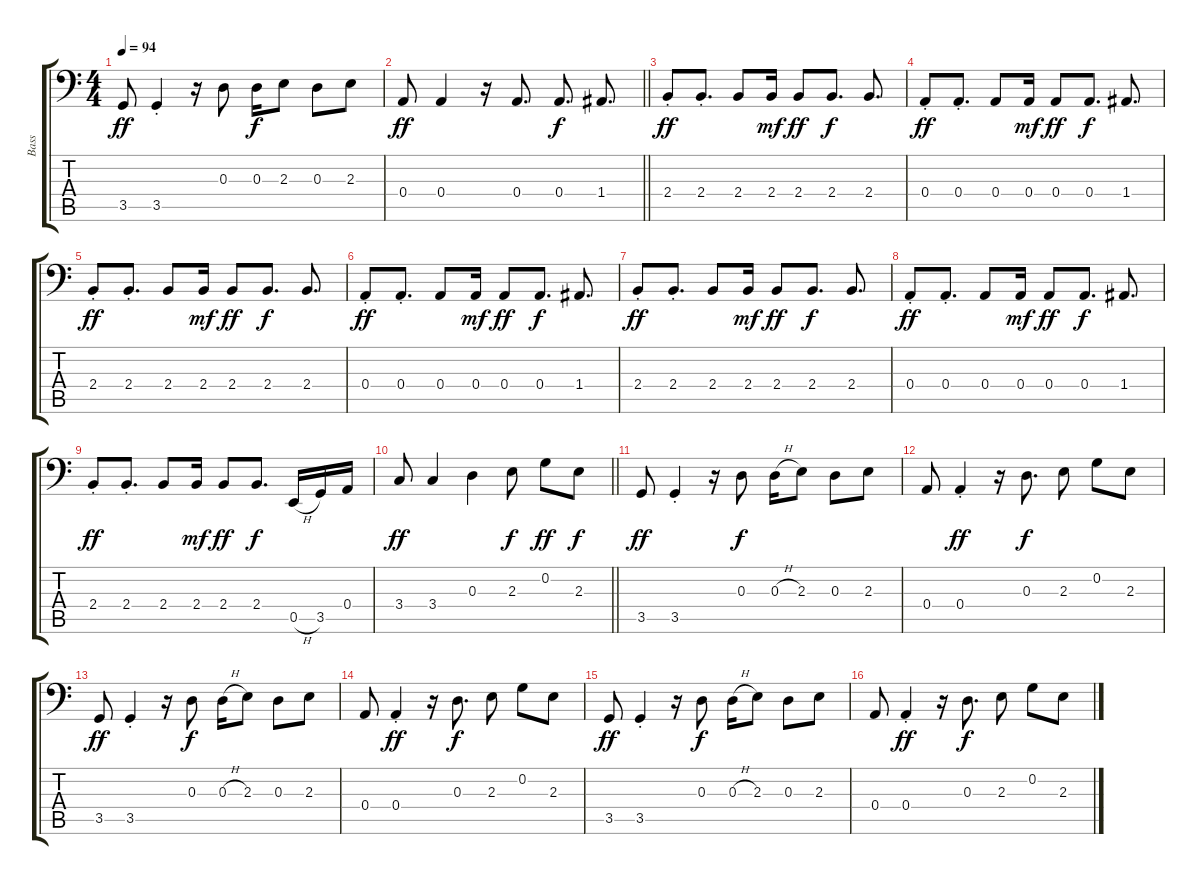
\track ("Bass" "Bass") {instrument electricbassfinger}
\staff {score tabs}
\tuning (C3 G2 D2 A1 E1 B0) {hide}
\ts (4 4)
\tempo 94
\clef f4
\ks c
3.5.8{dy ff} 3.5{st}.4 r.16 0.3.8 0.3.16{dy f} 2.3.8 0.3.8 2.3.8 |
\barLineRight lightlight
0.4.8{dy ff} 0.4.4 r.16 0.4.8{d} 0.4.8{d dy f} 1.4.8{d} |
2.4{st}.8{dy ff} 2.4{st}.8{d} 2.4.8 2.4.16{dy mf} 2.4.8{dy ff} 2.4.8{d dy f} 2.4.8{d} |
0.4{st}.8{dy ff} 0.4{st}.8{d} 0.4.8 0.4.16{dy mf} 0.4.8{dy ff} 0.4.8{d dy f} 1.4.8{d} |
2.4{st}.8{dy ff} 2.4{st}.8{d} 2.4.8 2.4.16{dy mf} 2.4.8{dy ff} 2.4.8{d dy f} 2.4.8{d} |
0.4{st}.8{dy ff} 0.4{st}.8{d} 0.4.8 0.4.16{dy mf} 0.4.8{dy ff} 0.4.8{d dy f} 1.4.8{d} |
2.4{st}.8{dy ff} 2.4{st}.8{d} 2.4.8 2.4.16{dy mf} 2.4.8{dy ff} 2.4.8{d dy f} 2.4.8{d} |
0.4{st}.8{dy ff} 0.4{st}.8{d} 0.4.8 0.4.16{dy mf} 0.4.8{dy ff} 0.4.8{d dy f} 1.4.8{d} |
2.4{st}.8{dy ff} 2.4{st}.8{d} 2.4.8 2.4.16{dy mf} 2.4.8{dy ff} 2.4.8{d dy f} 0.5{h}.16 3.5.16 0.4.16 |
\barLineRight lightlight
3.4.8{dy ff} 3.4.4 0.3.4 2.3.8{dy f} 0.2.8{dy ff} 2.3.8{dy f} |
3.5.8{dy ff} 3.5{st}.4 r.16 0.3.8{dy f} 0.3{h}.16 2.3.8 0.3.8 2.3.8 |
0.4.8 0.4{st}.4{dy ff} r.16 0.3.8{d dy f} 2.3.8 0.2.8 2.3.8 |
3.5.8{dy ff} 3.5{st}.4 r.16 0.3.8{dy f} 0.3{h}.16 2.3.8 0.3.8 2.3.8 |
0.4.8 0.4{st}.4{dy ff} r.16 0.3.8{d dy f} 2.3.8 0.2.8 2.3.8 |
3.5.8{dy ff} 3.5{st}.4 r.16 0.3.8{dy f} 0.3{h}.16 2.3.8 0.3.8 2.3.8 |
0.4.8 0.4{st}.4{dy ff} r.16 0.3.8{d dy f} 2.3.8 0.2.8 2.3.8
